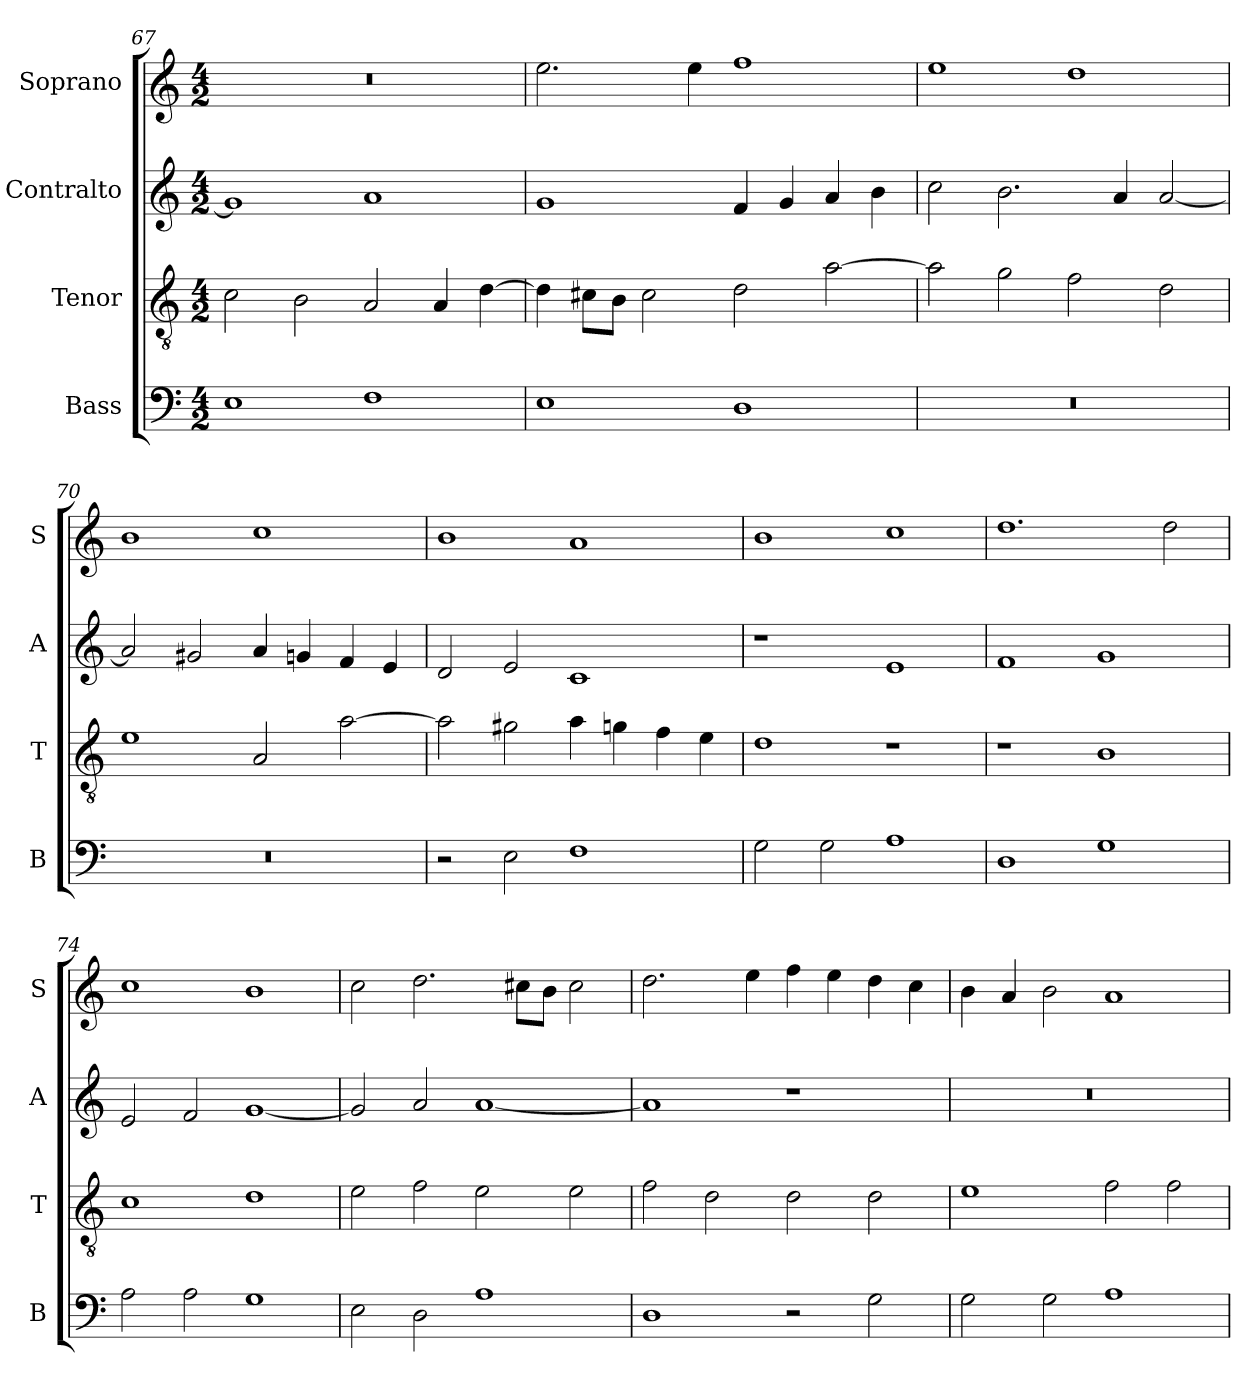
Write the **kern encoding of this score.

**kern	**kern	**kern	**kern
*part4	*part3	*part2	*part1
*staff4	*staff3	*staff2	*staff1
*I"Bass	*I"Tenor	*I"Contralto	*I"Soprano
*I'B	*I'T	*I'A	*I'S
*clefF4	*clefGv2	*clefG2	*clefG2
*k[]	*k[]	*k[]	*k[]
*M4/2	*M4/2	*M4/2	*M4/2
=67	=67	=67	=67
1E	2c	1g]	0r
.	2B	.	.
1F	2A	1a	.
.	4A	.	.
.	[4d	.	.
=68	=68	=68	=68
1E	4d]	1g	2.ee
.	8c#X\L	.	.
.	8B\J	.	.
.	2c#	.	.
.	.	.	4ee
1D	2d	4f	1ff
.	.	4g	.
.	[2a	4a	.
.	.	4b	.
=69	=69	=69	=69
0r	2a]	2cc	1ee
.	2g	2.b	.
.	2f	.	1dd
.	.	4a	.
.	2d	[2a	.
=70	=70	=70	=70
0r	1e	2a]	1b
.	.	2g#X	.
.	2A	4a	1cc
.	.	4gn	.
.	[2a	4f	.
.	.	4e	.
=71	=71	=71	=71
2r	2a]	2d	1b
2E	2g#X	2e	.
1F	4a	1c	1a
.	4gn	.	.
.	4f	.	.
.	4e	.	.
=72	=72	=72	=72
2G	1d	1r	1b
2G	.	.	.
1A	1r	1e	1cc
=73	=73	=73	=73
1D	1r	1f	1.dd
1G	1B	1g	.
.	.	.	2dd
=74	=74	=74	=74
2A	1c	2e	1cc
2A	.	2f	.
1G	1d	[1g	1b
=75	=75	=75	=75
2E	2e	2g]	2cc
2D	2f	2a	2.dd
1A	2e	[1a	.
.	.	.	8cc#X\L
.	.	.	8b\J
.	2e	.	2cc#
=76	=76	=76	=76
1D	2f	1a]	2.dd
.	2d	.	.
.	.	.	4ee
2r	2d	1r	4ff
.	.	.	4ee
2G	2d	.	4dd
.	.	.	4cc
=77	=77	=77	=77
2G	1e	0r	4b
.	.	.	4a
2G	.	.	2b
1A	2f	.	1a
.	2f	.	.
=	=	=	=
*-	*-	*-	*-
